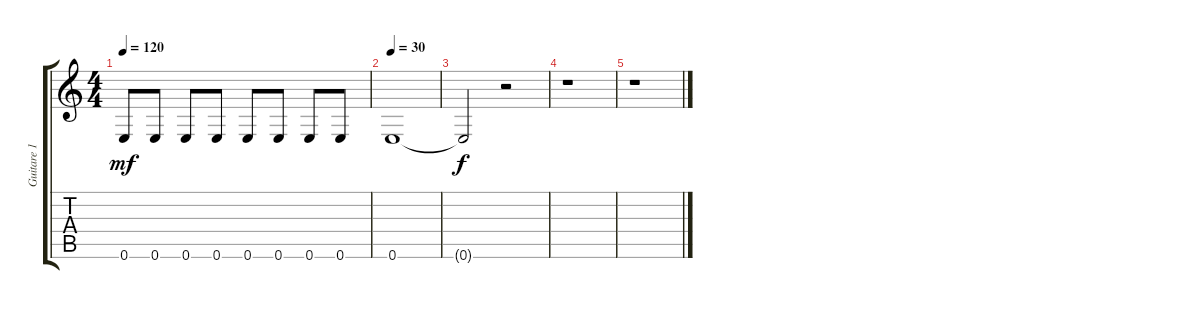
\track ("Guitare 1" "Guitare 1") {instrument acousticguitarsteel}
\staff {score tabs}
\tuning (E4 B3 G3 D3 A2 E2) {hide}
\ts (4 4)
\tempo 120
\clef g2
\ks c
0.6.8{dy mf} 0.6.8 0.6.8 0.6.8 0.6.8 0.6.8 0.6.8 0.6.8 |
\tempo 30
0.6.1 |
0.6{t}.2{dy f} r.2 |
r.1 |
r.1
